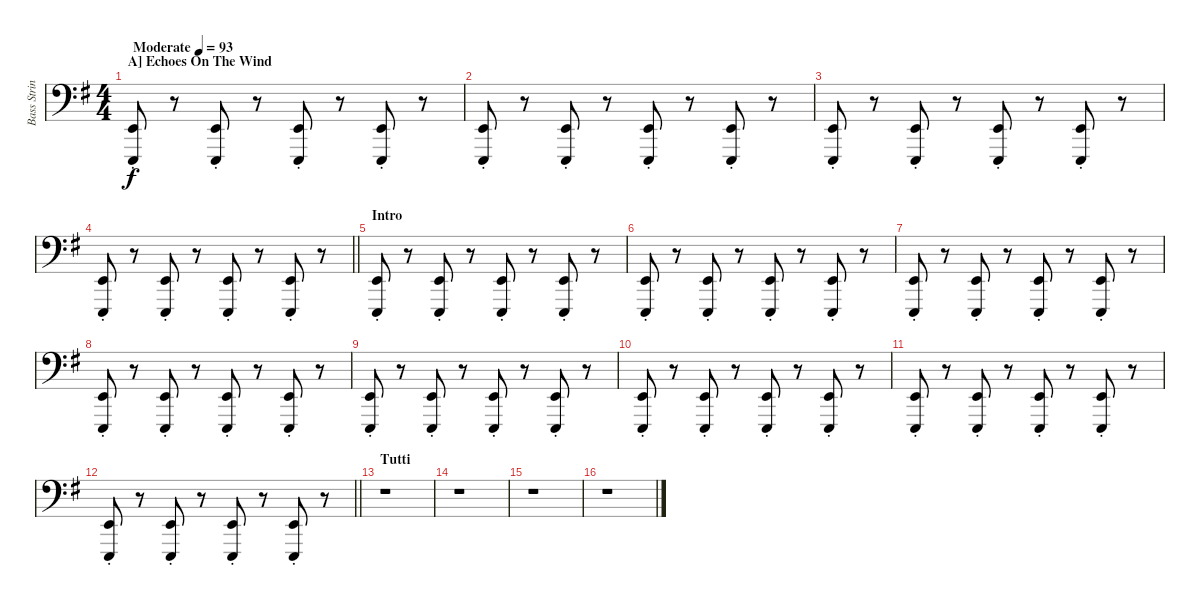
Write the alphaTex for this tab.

\track ("Bass Strings - Arjen Lucassen" "Bass Strin") {instrument stringensemble1}
\staff {score}
\tuning (C3 G2 D2 A1 E1 B0) {hide}
\ts (4 4)
\section ("" "A] Echoes On The Wind")
\tempo (93 "Moderate")
\clef f4
\ks eminor
(2.3{st} 0.5{st}).8{dy f instrument stringensemble1} r.8 (2.3{st} 0.5{st}).8 r.8 (2.3{st} 0.5{st}).8 r.8 (2.3{st} 0.5{st}).8 r.8 |
(2.3{st} 0.5{st}).8 r.8 (2.3{st} 0.5{st}).8 r.8 (2.3{st} 0.5{st}).8 r.8 (2.3{st} 0.5{st}).8 r.8 |
(2.3{st} 0.5{st}).8 r.8 (2.3{st} 0.5{st}).8 r.8 (2.3{st} 0.5{st}).8 r.8 (2.3{st} 0.5{st}).8 r.8 |
\barLineRight lightlight
(2.3{st} 0.5{st}).8 r.8 (2.3{st} 0.5{st}).8 r.8 (2.3{st} 0.5{st}).8 r.8 (2.3{st} 0.5{st}).8 r.8 |
\section ("" "Intro")
(2.3{st} 0.5{st}).8 r.8 (2.3{st} 0.5{st}).8 r.8 (2.3{st} 0.5{st}).8 r.8 (2.3{st} 0.5{st}).8 r.8 |
(2.3{st} 0.5{st}).8 r.8 (2.3{st} 0.5{st}).8 r.8 (2.3{st} 0.5{st}).8 r.8 (2.3{st} 0.5{st}).8 r.8 |
(2.3{st} 0.5{st}).8 r.8 (2.3{st} 0.5{st}).8 r.8 (2.3{st} 0.5{st}).8 r.8 (2.3{st} 0.5{st}).8 r.8 |
(2.3{st} 0.5{st}).8 r.8 (2.3{st} 0.5{st}).8 r.8 (2.3{st} 0.5{st}).8 r.8 (2.3{st} 0.5{st}).8 r.8 |
(2.3{st} 0.5{st}).8 r.8 (2.3{st} 0.5{st}).8 r.8 (2.3{st} 0.5{st}).8 r.8 (2.3{st} 0.5{st}).8 r.8 |
(2.3{st} 0.5{st}).8 r.8 (2.3{st} 0.5{st}).8 r.8 (2.3{st} 0.5{st}).8 r.8 (2.3{st} 0.5{st}).8 r.8 |
(2.3{st} 0.5{st}).8 r.8 (2.3{st} 0.5{st}).8 r.8 (2.3{st} 0.5{st}).8 r.8 (2.3{st} 0.5{st}).8 r.8 |
\barLineRight lightlight
(2.3{st} 0.5{st}).8 r.8 (2.3{st} 0.5{st}).8 r.8 (2.3{st} 0.5{st}).8 r.8 (2.3{st} 0.5{st}).8 r.8 |
\section ("" "Tutti")
r.1 |
r.1 |
r.1 |
r.1
